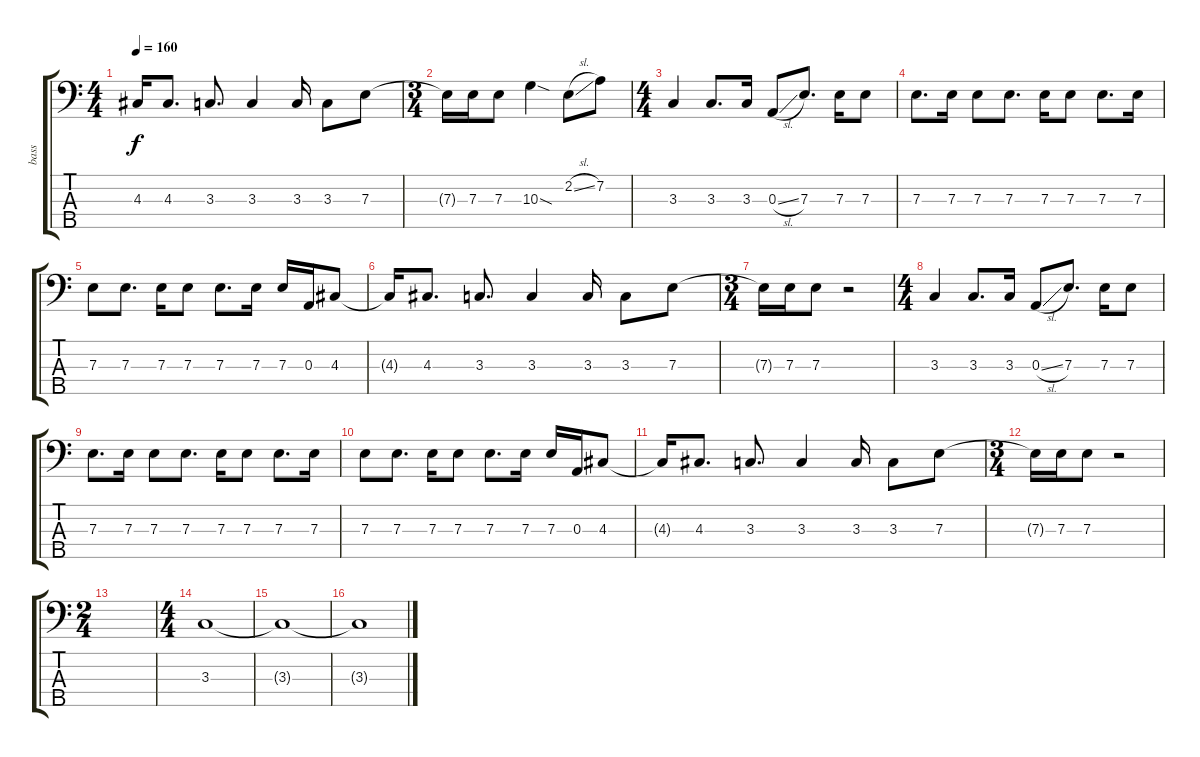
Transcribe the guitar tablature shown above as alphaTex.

\track ("bass" "bass") {instrument electricbassfinger}
\staff {score tabs}
\tuning (G2 D2 A1 E1 B0) {hide}
\ts (4 4)
\tempo 160
\clef f4
\ks c
4.3{t}.16{dy f} 4.3.8{d} 3.3.8{d} 3.3.4 3.3.16 3.3.8 7.3.8 |
\ts (3 4)
7.3{t}.16 7.3.16 7.3.8 10.3{sod}.4 2.2{sl}.8 7.2.8 |
\ts (4 4)
3.3.4 3.3.8{d} 3.3.16 0.3{sl}.8 7.3.8{d} 7.3.16 7.3.8 |
7.3.8{d} 7.3.16 7.3.8 7.3.8{d} 7.3.16 7.3.8 7.3.8{d} 7.3.16 |
7.3.8 7.3.8{d} 7.3.16 7.3.8 7.3.8{d} 7.3.16 7.3.16 0.3.16 4.3.8 |
4.3{t}.16 4.3.8{d} 3.3.8{d} 3.3.4 3.3.16 3.3.8 7.3.8 |
\ts (3 4)
7.3{t}.16 7.3.16 7.3.8 r.2 |
\ts (4 4)
3.3.4 3.3.8{d} 3.3.16 0.3{sl}.8 7.3.8{d} 7.3.16 7.3.8 |
7.3.8{d} 7.3.16 7.3.8 7.3.8{d} 7.3.16 7.3.8 7.3.8{d} 7.3.16 |
7.3.8 7.3.8{d} 7.3.16 7.3.8 7.3.8{d} 7.3.16 7.3.16 0.3.16 4.3.8 |
4.3{t}.16 4.3.8{d} 3.3.8{d} 3.3.4 3.3.16 3.3.8 7.3.8 |
\ts (3 4)
7.3{t}.16 7.3.16 7.3.8 r.2 |
\ts (2 4)
|
\ts (4 4)
3.3.1 |
3.3{t}.1 |
3.3{t}.1
